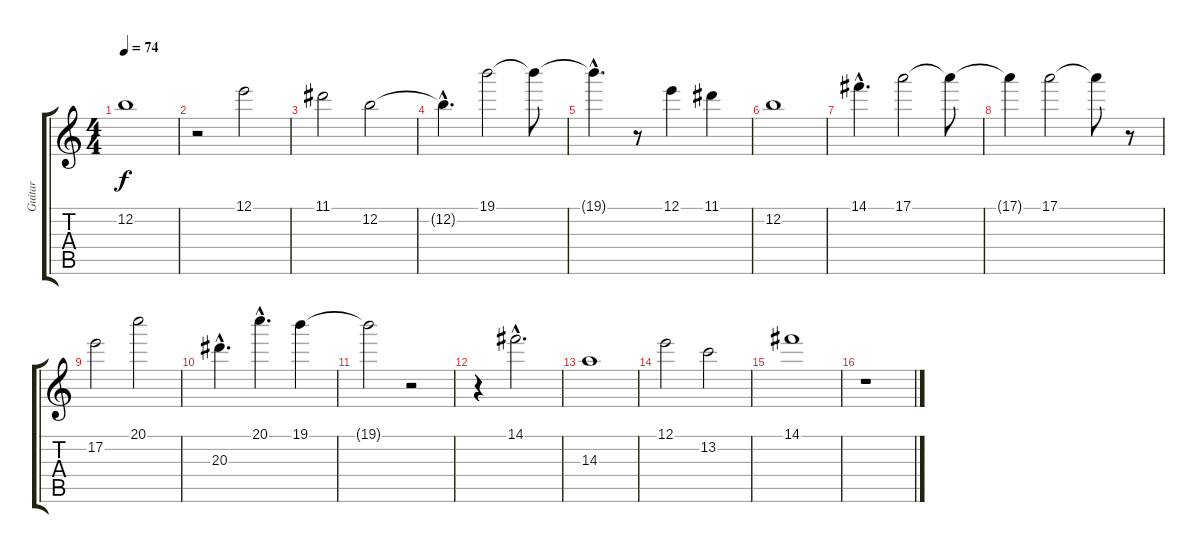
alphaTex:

\track ("Guitar" "Guitar") {instrument overdrivenguitar}
\staff {score tabs}
\tuning (E4 B3 G3 D3 A2 E2) {hide}
\ts (4 4)
\tempo 74
\clef g2
\ks c
12.2.1{dy f} |
r.2 12.1.2 |
11.1.2 12.2.2 |
12.2{hac t}.4{d} 19.1.2 19.1{t}.8 |
19.1{hac t}.4{d} r.8 12.1.4 11.1.4 |
12.2.1 |
14.1{hac}.4{d} 17.1.2 17.1{t}.8 |
17.1{t}.4 17.1.2 17.1{t}.8 r.8 |
17.2.2 20.1.2 |
20.3{hac}.4{d} 20.1{hac}.4{d} 19.1.4 |
19.1{t}.2 r.2 |
r.4 14.1{hac}.2{d} |
14.3.1 |
12.1.2 13.2.2 |
14.1.1 |
r.1
